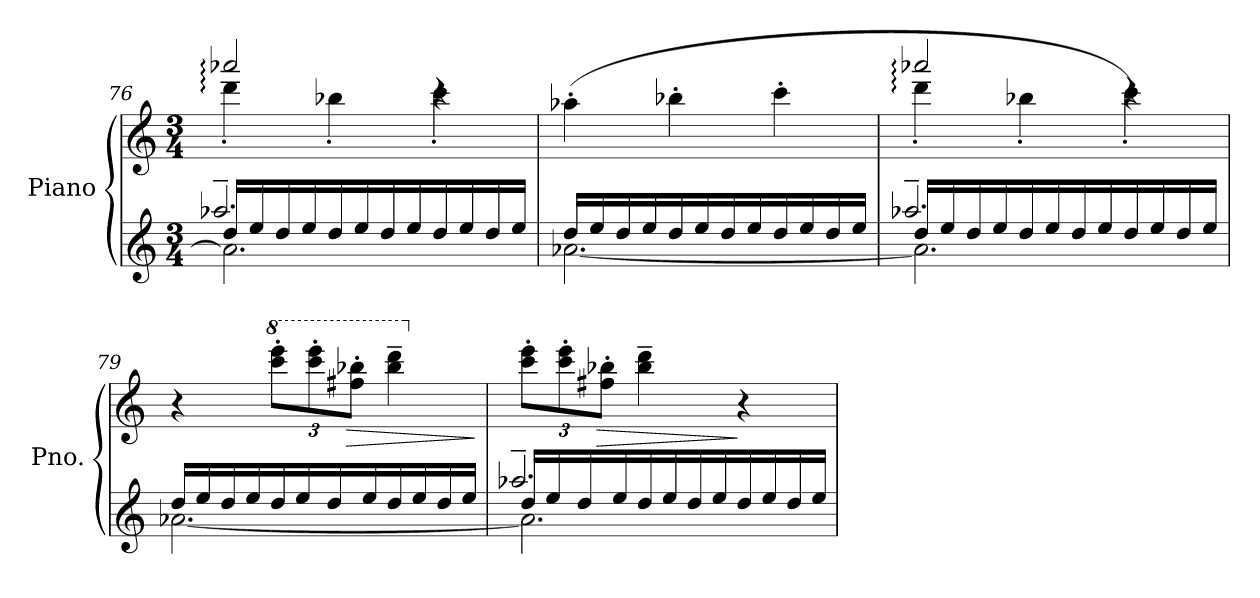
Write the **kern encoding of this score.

**kern	**kern	**dynam
*part1	*part1	*part1
*staff2	*staff1	*staff1/2
*I"Piano	*	*
*I'Pno.	*	*
*clefG2	*clefG2	*
*k[]	*k[]	*
*M3/4	*M3/4	*
=76	=76	=76
*^	*^	*
*	*^	*	*	*
16dd/LL	2.a-\]	2.aa-X~/	2aaa-X:/	4ddd:'\	.
16ee/	.	.	.	.	.
16dd/	.	.	.	.	.
16ee/	.	.	.	.	.
16dd/	.	.	.	4bb-X'\	.
16ee/	.	.	.	.	.
16dd/	.	.	.	.	.
16ee/	.	.	.	.	.
16dd/	.	.	4rccc	4ccc'\	.
16ee/	.	.	.	.	.
16dd/	.	.	.	.	.
16ee/JJ	.	.	.	.	.
*	*v	*v	*	*	*
*	*	*v	*v	*
!!LO:LB:g=z
=77	=77	=77	=77
16dd/LL	[2.a-X\	(>4aa-X'\	.
16ee/	.	.	.
16dd/	.	.	.
16ee/	.	.	.
16dd/	.	4bb-X'\	.
16ee/	.	.	.
16dd/	.	.	.
16ee/	.	.	.
16dd/	.	4ccc'\	.
16ee/	.	.	.
16dd/	.	.	.
16ee/JJ	.	.	.
=78	=78	=78	=78
*	*^	*^	*
16dd/LL	2.a-\]	2.aa-X~/	2aaa-X:/	4ddd:'\	.
16ee/	.	.	.	.	.
16dd/	.	.	.	.	.
16ee/	.	.	.	.	.
16dd/	.	.	.	4bb-X'\	.
16ee/	.	.	.	.	.
16dd/	.	.	.	.	.
16ee/	.	.	.	.	.
16dd/	.	.	4rccc	4ccc'\)	.
16ee/	.	.	.	.	.
16dd/	.	.	.	.	.
16ee/JJ	.	.	.	.	.
*	*v	*v	*	*	*
*	*	*v	*v	*
=79	=79	=79	=79
16dd/LL	[2.a-X\	4r	.
16ee/	.	.	.
16dd/	.	.	.
16ee/	.	.	.
*	*	*8va	*
*	*	*Xbrackettup	*
16dd/	.	12cccc\' 12eeee\'L	.
16ee/	.	.	.
.	.	12cccc\' 12eeee\'	.
16dd/	.	.	.
!	!	!	!LO:HP:b
.	.	12fff#X\' 12bbb-X\'J	>
16ee/	.	.	.
16dd/	.	4bbb-\~ 4dddd\~	.
16ee/	.	.	.
16dd/	.	.	.
16ee/JJ	.	.	.
*v	*v	*	*
.	.	]
!!LO:LB:g=z
=80	=80	=80
*^	*	*
*	*^	*	*
*	*	*	*X8va	*
16dd/LL	2.a-\]	2.aa-X~/	12ccc\' 12eee\'L	.
16ee/	.	.	.	.
.	.	.	12ccc\' 12eee\'	.
16dd/	.	.	.	.
!	!	!	!	!LO:HP:b
.	.	.	12ff#X\' 12bb-X\'J	>
16ee/	.	.	.	.
16dd/	.	.	4bb-\~ 4ddd\~	.
16ee/	.	.	.	.
16dd/	.	.	.	.
16ee/	.	.	.	.
16dd/	.	.	4r	]
16ee/	.	.	.	.
16dd/	.	.	.	.
16ee/JJ	.	.	.	.
*v	*v	*v	*	*
=	=	=
*-	*-	*-
